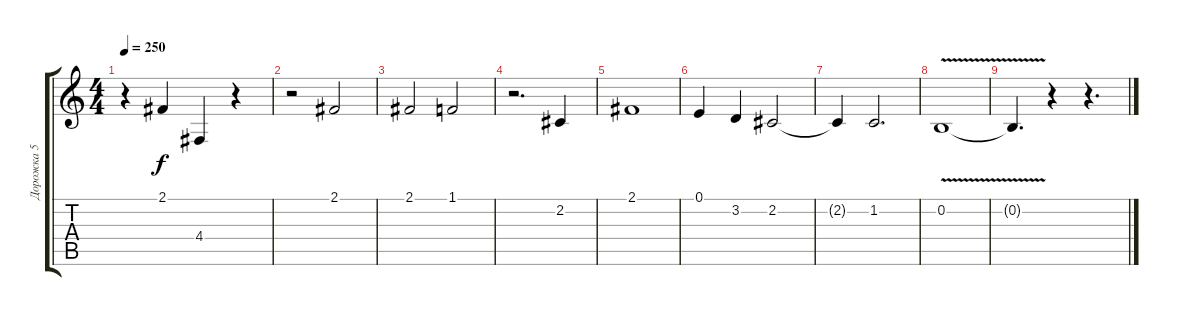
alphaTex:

\track ("Дорожка 5" "Дорожка 5") {instrument lead6voice}
\staff {score tabs}
\tuning (E4 B3 G3 D3 A2 E2) {hide}
\ts (4 4)
\tempo 250
\clef g2
\ks c
r.4{dy f} 2.1.4 4.4.4 r.4 |
r.2 2.1.2 |
2.1.2 1.1.2 |
r.2{d} 2.2.4 |
2.1.1 |
0.1.4 3.2.4 2.2.2 |
2.2{t}.4 1.2.2{d} |
0.2{v}.1 |
0.2{t}.4{d} r.4 r.4{d}
